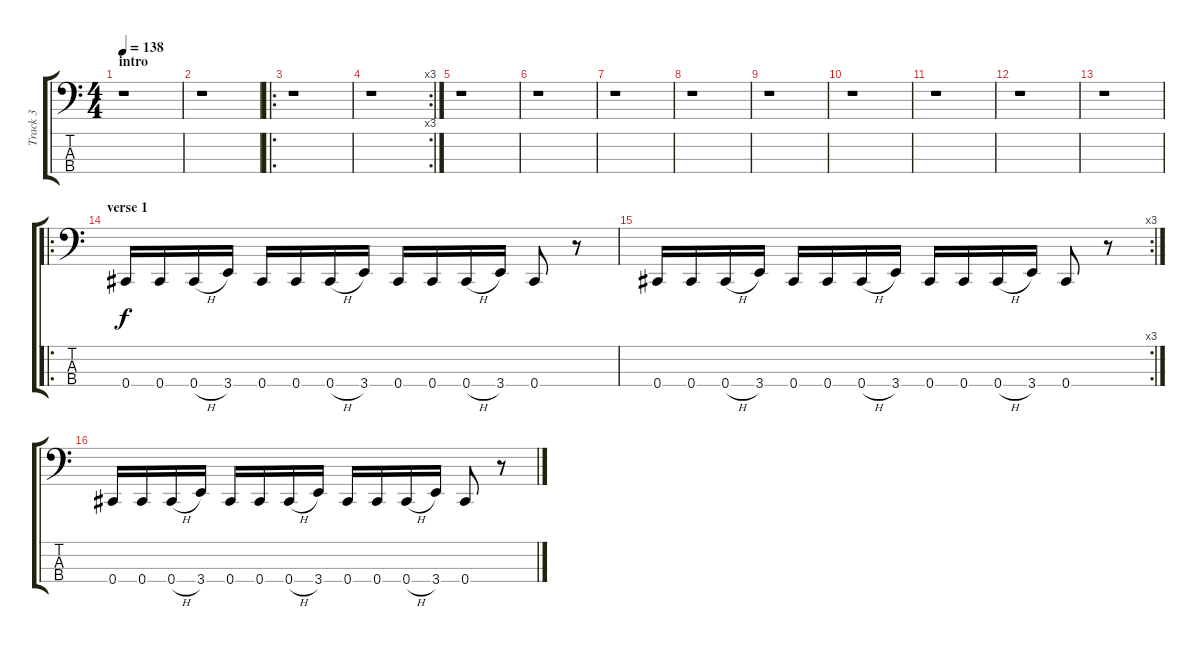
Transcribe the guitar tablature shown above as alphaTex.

\track ("Track 3" "Track 3") {instrument electricbasspick}
\staff {score tabs}
\tuning (Gb2 Db2 Ab1 Db1) {hide}
\ts (4 4)
\section ("" "intro")
\tempo 138
\clef f4
\ks c
r.1{dy f instrument electricbasspick} |
r.1 |
\ro
r.1 |
\rc 3
r.1 |
r.1 |
r.1 |
r.1 |
r.1 |
r.1 |
r.1 |
r.1 |
r.1 |
r.1 |
\ro
\section ("" "verse 1")
0.4.16 0.4.16 0.4{h}.16 3.4.16 0.4.16 0.4.16 0.4{h}.16 3.4.16 0.4.16 0.4.16 0.4{h}.16 3.4.16 0.4.8 r.8 |
\rc 3
0.4.16 0.4.16 0.4{h}.16 3.4.16 0.4.16 0.4.16 0.4{h}.16 3.4.16 0.4.16 0.4.16 0.4{h}.16 3.4.16 0.4.8 r.8 |
0.4.16 0.4.16 0.4{h}.16 3.4.16 0.4.16 0.4.16 0.4{h}.16 3.4.16 0.4.16 0.4.16 0.4{h}.16 3.4.16 0.4.8 r.8
